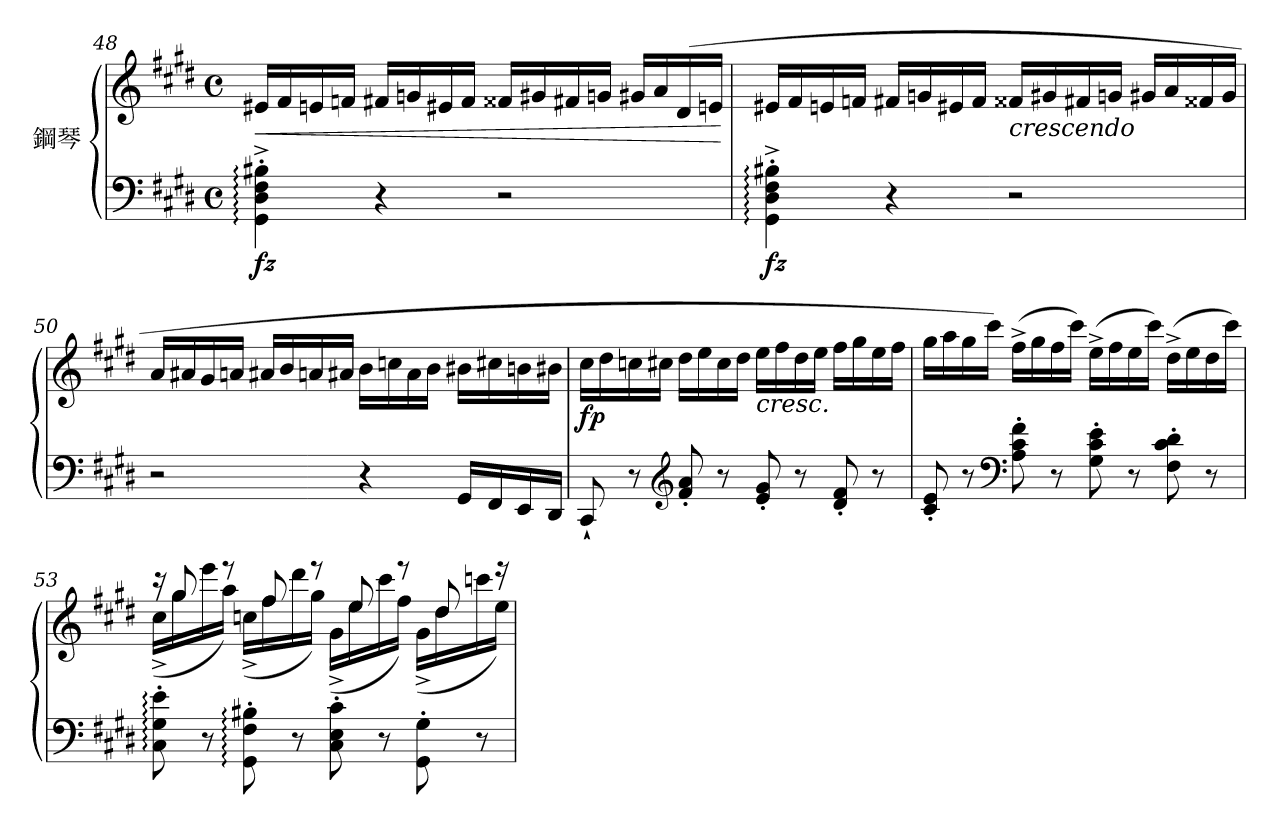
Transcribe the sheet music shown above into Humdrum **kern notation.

**kern	**kern	**dynam
*part1	*part1	*part1
*staff2	*staff1	*staff1/2
*I"鋼琴	*	*
!!LO:LB:g=z
*clefF4	*clefG2	*
*k[f#c#g#d#]	*k[f#c#g#d#]	*
*M4/4	*M4/4	*
*met(c)	*met(c)	*
=48	=48	=48
!	!	!LO:HP:b
!	!	!LO:DY:n=1:b=2
4GG#\:'^ 4D#\:'^ 4F#\:'^ 4B#X\:'^	16e#X/LL	< fz
.	16f#/	.
.	16en/	.
.	16fn/JJ	.
4r	16f#X/LL	.
.	16gn/	.
.	16e#X/	.
.	16f#/JJ	.
2r	16f##X/LL	.
.	16g#X/	.
.	16f#X/	.
.	16gn/JJ	.
.	16g#X/LL	.
.	16a/	.
.	(>16d#/	.
.	16en/JJ	.
.	.	[
=49	=49	=49
!	!	!LO:DY:b=2
4GG#\:'^ 4D#\:'^ 4F#\:'^ 4B#X\:'^	16e#X/LL	fz
.	16f#/	.
.	16en/	.
.	16fn/JJ	.
4r	16f#X/LL	.
.	16gn/	.
.	16e#X/	.
.	16f#/JJ	.
!	!LO:TX:b:i:t=crescendo	!
2r	16f##X/LL	.
.	16g#X/	.
.	16f#X/	.
.	16gn/JJ	.
.	16g#X/LL	.
.	16a/	.
.	16f##X/	.
.	16g#/JJ	.
!!LO:LB:g=z
=50	=50	=50
2r	16a/LL	.
.	16a#X/	.
.	16g#/	.
.	16an/JJ	.
.	16a#X/LL	.
.	16b/	.
.	16an/	.
.	16a#X/JJ	.
4r	16b\LL	.
.	16ccn\	.
.	16a#\	.
.	16b\JJ	.
16GG#/LL	16b#X\LL	.
16FF#/	16cc#X\	.
16EE/	16bn\	.
16DD#/JJ	16b#X\JJ	.
=51	=51	=51
!	!	!LO:DY:b
8CC#`/	16cc#\LL	fp
.	16dd#\	.
8r	16ccn\	.
.	16cc#X\JJ	.
*clefG2	*	*
8f#/' 8a/'	16dd#\LL	.
.	16ee\	.
8r	16cc#\	.
.	16dd#\JJ	.
!	!LO:TX:b:i:t=cresc.	!
8e/' 8g#/'	16ee\LL	.
.	16ff#\	.
8r	16dd#\	.
.	16ee\JJ	.
8d#/' 8f#/'	16ff#\LL	.
.	16gg#\	.
8r	16ee\	.
.	16ff#\JJ	.
=52	=52	=52
8c#/' 8e/'	16gg#\LL	.
.	16aa\	.
8r	16gg#\	.
.	16ccc#\JJ)	.
*clefF4	*	*
8A\' 8c#\' 8f#\'	(>16ff#^\LL	.
.	16gg#\	.
8r	16ff#\	.
.	16ccc#\JJ)	.
8G#\' 8c#\' 8e\'	(>16ee^\LL	.
.	16ff#\	.
8r	16ee\	.
.	16ccc#\JJ)	.
8F#\' 8c#\' 8d#\'	(>16dd#^\LL	.
.	16ee\	.
8r	16dd#\	.
.	16ccc#\JJ)	.
!!LO:LB:g=z
=53	=53	=53
*	*^	*
8C#\:' 8G#\:' 8e\:'	16rccc	(>16cc#^\LL	.
.	8gg#/	16gg#\	.
8r	.	16eee\	.
.	8reee	16aa\JJ)	.
8GG#\:' 8F#\:' 8B#X\:'	.	(>16ccn^\LL	.
.	8ff#/	16ff#\	.
8r	.	16ddd#\	.
.	8reee	16gg#\JJ)	.
8C#\' 8E\' 8c#\'	.	(>16g#^\LL	.
.	8ee/	16ee\	.
8r	.	16ccc#\	.
.	8reee	16ff#\JJ)	.
8GG#\' 8G#\'	.	(>16g#^\LL	.
.	8dd#/	16dd#\	.
8r	.	16cccn\	.
.	16reee	16ee\JJ)	.
*	*v	*v	*
=	=	=
*-	*-	*-
